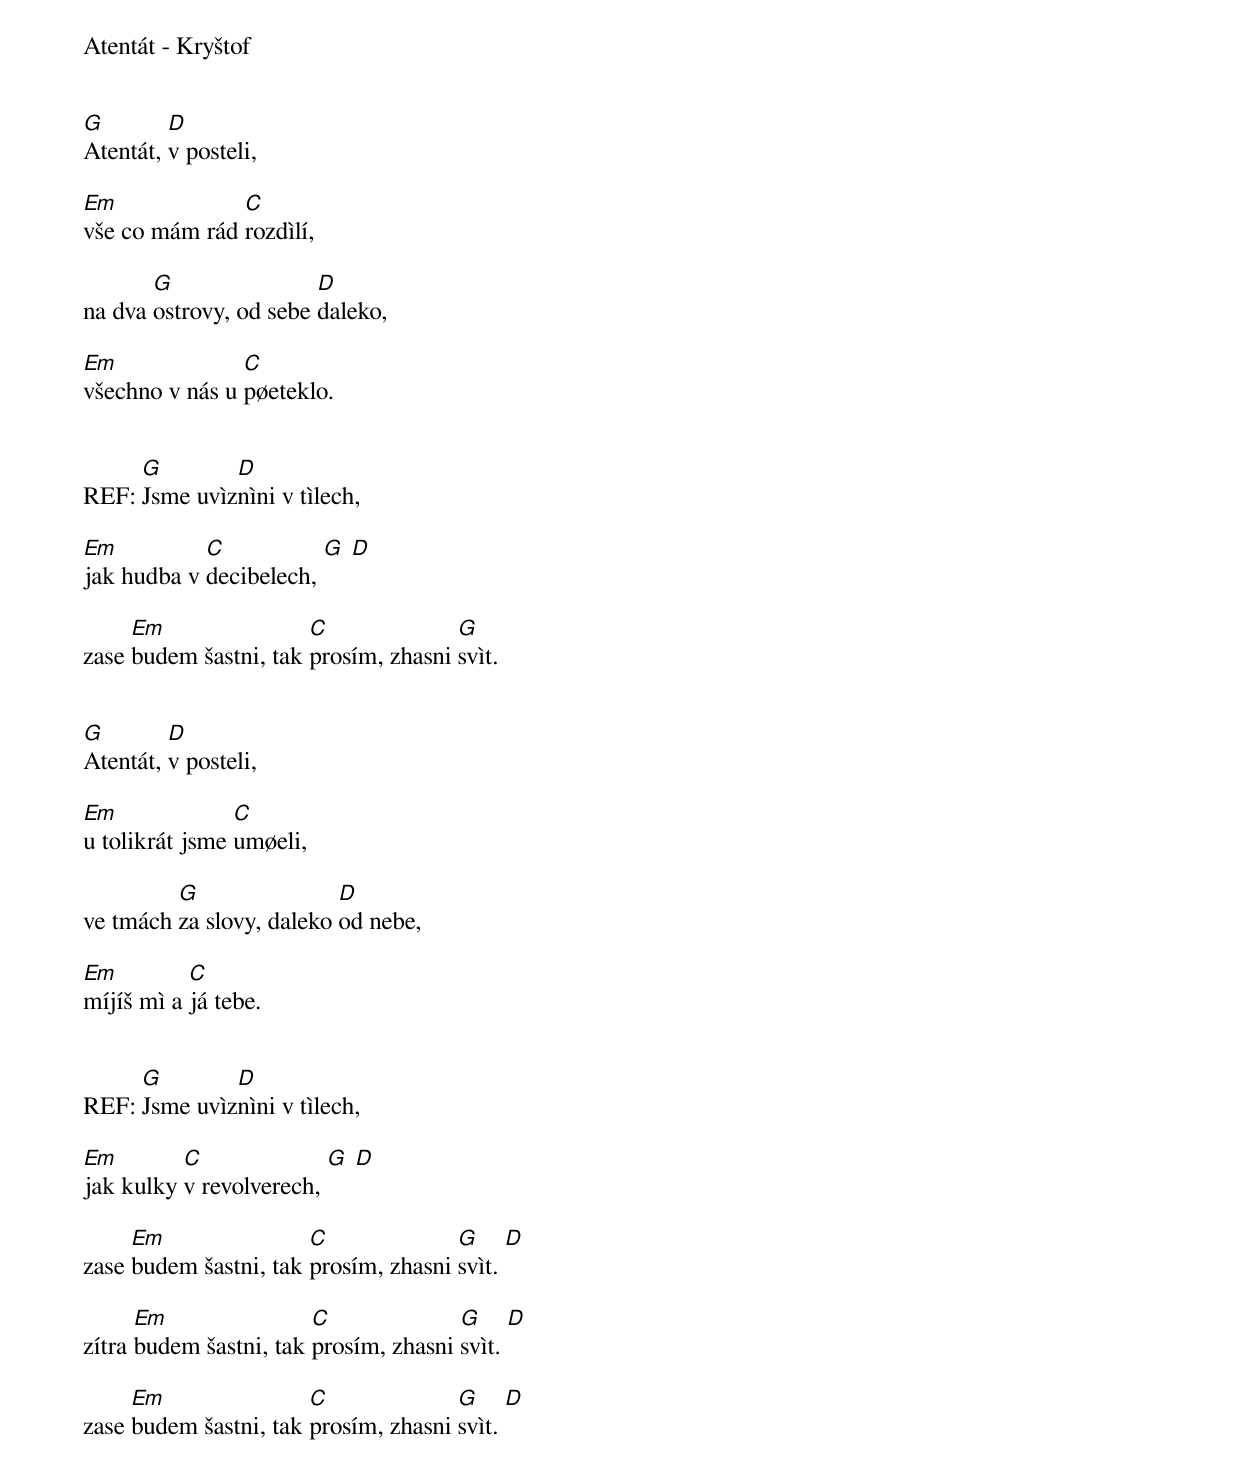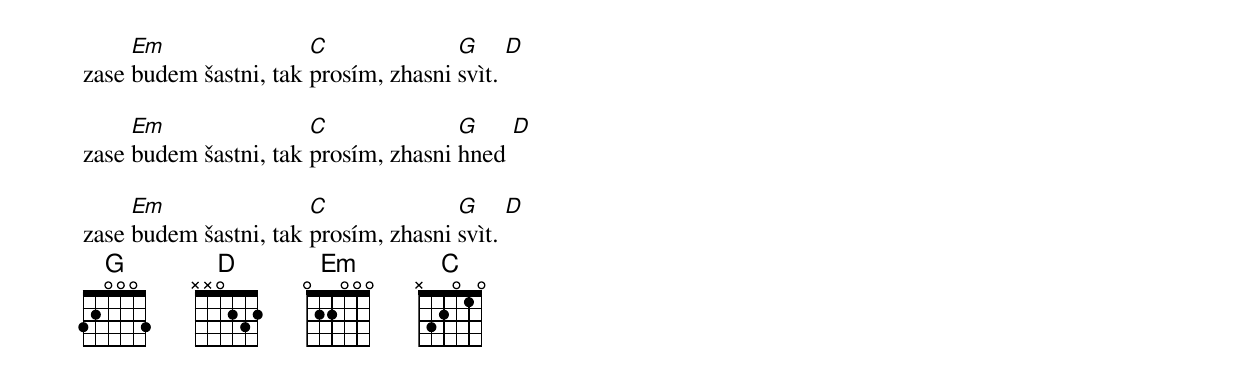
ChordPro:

Atentát - Kryštof


[G]Atentát, [D]v posteli,

[Em]vše co mám rád [C]rozdìlí,

na dva [G]ostrovy, od sebe [D]daleko,

[Em]všechno v nás u [C]pøeteklo.


REF: [G]Jsme uvìz[D]nìni v tìlech,

[Em]jak hudba v [C]decibelech, [G] [D]

zase [Em]budem šastni, tak [C]prosím, zhasni [G]svìt.


[G]Atentát, [D]v posteli,

[Em]u tolikrát jsme [C]umøeli,

ve tmách [G]za slovy, daleko [D]od nebe,

[Em]míjíš mì a [C]já tebe.


REF: [G]Jsme uvìz[D]nìni v tìlech,

[Em]jak kulky [C]v revolverech, [G] [D]

zase [Em]budem šastni, tak [C]prosím, zhasni [G]svìt. [D]

zítra [Em]budem šastni, tak [C]prosím, zhasni [G]svìt. [D]

zase [Em]budem šastni, tak [C]prosím, zhasni [G]svìt. [D]


zase [Em]budem šastni, tak [C]prosím, zhasni [G]svìt. [D]

zase [Em]budem šastni, tak [C]prosím, zhasni [G]hned [D]

zase [Em]budem šastni, tak [C]prosím, zhasni [G]svìt. [D]
